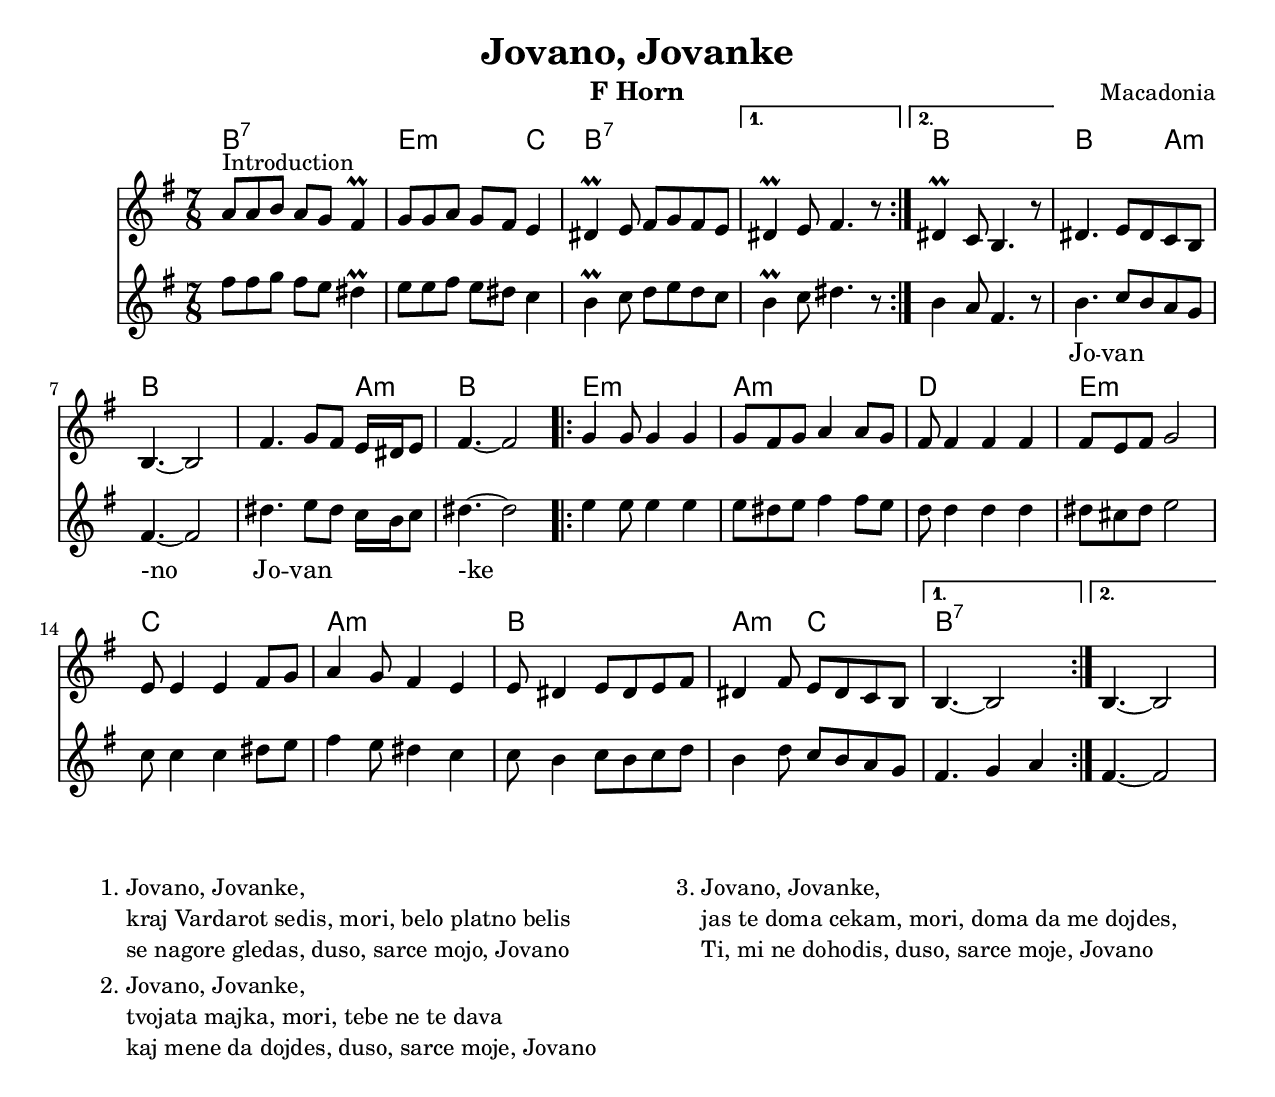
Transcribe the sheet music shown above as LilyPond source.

\version "2.18.0"
\include "english.ly"
\pointAndClickOff
\paper{
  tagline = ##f
  print-all-headers = ##t
  #(set-paper-size "letter")
}
date = #(strftime "%d-%m-%Y" (localtime (current-time)))

%\markup{ \italic{ " Updated " \date  }  }

%\markup{ Got something to say? }

global = {
  \clef treble
  \key c \major
  \time 7/8
  \set Score.markFormatter = #format-mark-box-alphabet
}

%#################################### Melody ########################
highpart = \transpose c g,\relative c'' {
  \global
  \repeat volta 2{
    d8 ^"Introduction"[d e] d[c] b4\prall
    c8[c d] c8[b] a4|
    gs4 \prall a8 b[c b a]|
  }
  \alternative {
    {gs4 \prall a8 b4. r8}
    {gs4 \prall f8 e4. r8}
  }

  %\mark \default
  gs4. a8 [gs f e]
  e4.~e2
  b'4. c8 [b] a16 [gs a8]
  b4.~b2

  \repeat volta 2{
    c4 c8 c4 c|
    c8 [b c] d4 d8 [c]|
    b8 b4 b b|
    b8 [a b] c2|

    a8 a4 a b8[c]
    d4 c8 b4 a|
    a8 gs4 a8[gs a b]
    gs4 b8 a[gs f e]

  }
  \alternative {
    {e4.~e2 }
    {e4.~e2 }
  }
}
lowpart = \transpose c g                                                                                \relative c''{
  \global
  \repeat volta 2{
    b8 [b c] b[a] gs4\prall
    a8[a b] a8[gs] f4|
    e4 \prall f8 g[a g f]|
  }
  \alternative {
    {e4 \prall f8 gs4. r8}
    {e4 d8 b4. r8}
  }

  %\mark \default
  e4. f8 [e d c]
  b4.~b2
  gs'4. a8 [gs] f16 [e f8]
  gs4.~gs2

  \repeat volta 2{
    a4 a8 a4 a|
    a8 [gs a] b4 b8 [a]|
    g8 g4 g g|
    gs8 [fs gs] a2|

    f8 f4 f gs8[a]
    b4 a8 gs4 f|
    f8 e4 f8[e f g]
    e4 g8 f[e d c]

  }
  \alternative {
    {b4. c4 d}
    {b4.~b2 }
  }
}
%################################# Lyrics #####################
\addlyrics{
  \repeat unfold 24 \skip 1
  Jo -- van \skip1 \skip1 \skip1 -no
  Jo -- van \skip1 \skip1 \skip1 \skip1 -ke
}
%########m######################### Chords #######################
harmonies = \transpose c g \chordmode {
  %intro
  e8*7:7
  a8*5:m f4
  e8*14:7
  e8*7
  %r8*35
  %vocal 1st 4 bars
  e8*5 d4:m
  e8*12
  d4:m
  e8*7
  %next part
  a8*7:m
  d8*7:m
  g8*7
  a8*7:m
  % a8*4:m %em
  f8*7
  d8*7:m %am
  e8*7  %b
  d8*3:m
  f8*4
  e8*7:7

  %{chord mapping for transpose
    a ==> e
    b ==> f
    c ==> g
    d ==> a
    e ==> b
    f ==> c
    g ==> d
  %}

}

\score {
  <<
    \new ChordNames {
      \set chordChanges = ##f
      \harmonies
    }
    \new Staff \highpart
    \new Staff \lowpart

  >>
  \header{
    title= "Jovano, Jovanke"
    subtitle=""
    composer= "Macadonia"
    instrument = "F Horn"
    arranger= ""
  }
  \layout{indent = 1.0\cm}
  \midi {
    \tempo 4 = 120

    % \midi { }
  }
}


% more verses:
\markup{}
\markup {
  \fill-line {
    \hspace #0.1 % distance from left margin
    \column {
      \line {
        "1."
        \column {
          "Jovano, Jovanke,"
          "kraj Vardarot sedis, mori, belo platno belis"
          "se nagore gledas, duso, sarce mojo, Jovano"
        }
      }
      \hspace #0.2 % vertical distance between verses
      \line {
        "2."
        \column {
          "Jovano, Jovanke,"
          "tvojata majka, mori, tebe ne te dava"
          "kaj mene da dojdes, duso, sarce moje, Jovano"
        }
      }
    }
    \hspace #0.1  % horiz. distance between columns
    \column {
      \line {
        "3."
        \column {
          "Jovano, Jovanke, "
          "jas te doma cekam, mori, doma da me dojdes,"
          "Ti, mi ne dohodis, duso, sarce moje, Jovano"
        }
      }
      \hspace #0.2 % distance between verses
      \line {
        ""
        \column {
          ""
        }
      }
    }
    \hspace #0.1 % distance to right margin
  }
}

